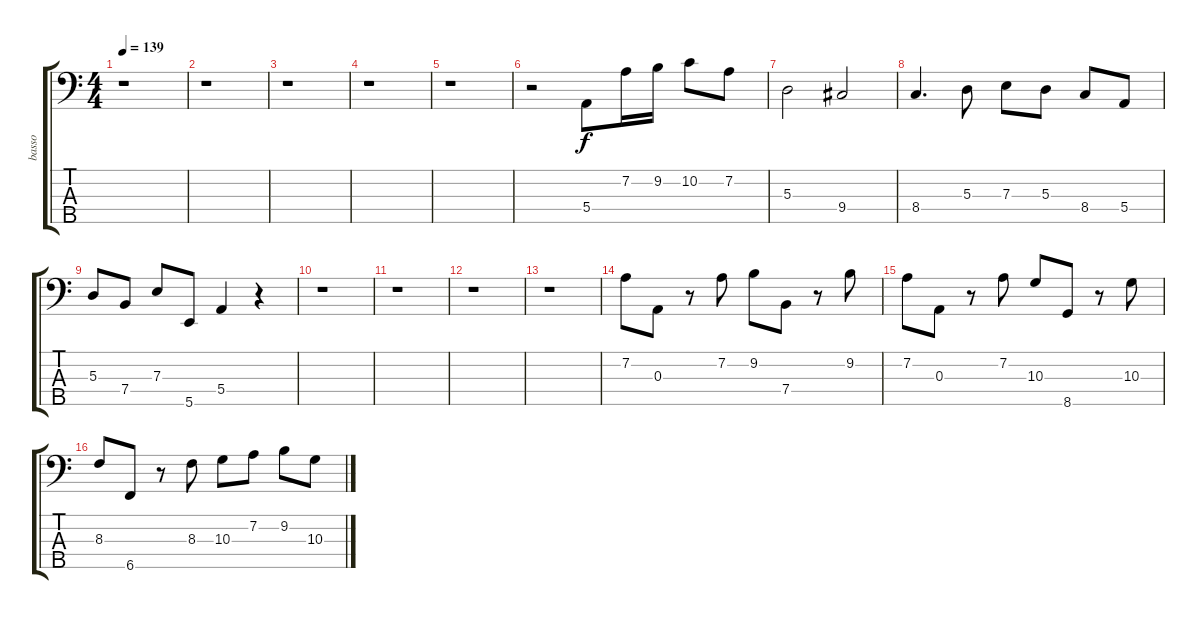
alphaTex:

\track ("basso" "basso") {instrument electricbassfinger}
\staff {score tabs}
\tuning (G2 D2 A1 E1 B0) {hide}
\ts (4 4)
\tempo 139
\clef f4
\ks aminor
r.1{dy f} |
r.1 |
r.1 |
r.1 |
r.1 |
r.2 5.4.8 7.2.16 9.2.16 10.2.8 7.2.8 |
5.3.2 9.4.2 |
8.4.4{d} 5.3.8 7.3.8 5.3.8 8.4.8 5.4.8 |
5.3.8 7.4.8 7.3.8 5.5.8 5.4.4 r.4 |
r.1 |
r.1 |
r.1 |
r.1 |
7.2.8 0.3.8 r.8 7.2.8 9.2.8 7.4.8 r.8 9.2.8 |
7.2.8 0.3.8 r.8 7.2.8 10.3.8 8.5.8 r.8 10.3.8 |
8.3.8 6.5.8 r.8 8.3.8 10.3.8 7.2.8 9.2.8 10.3.8
